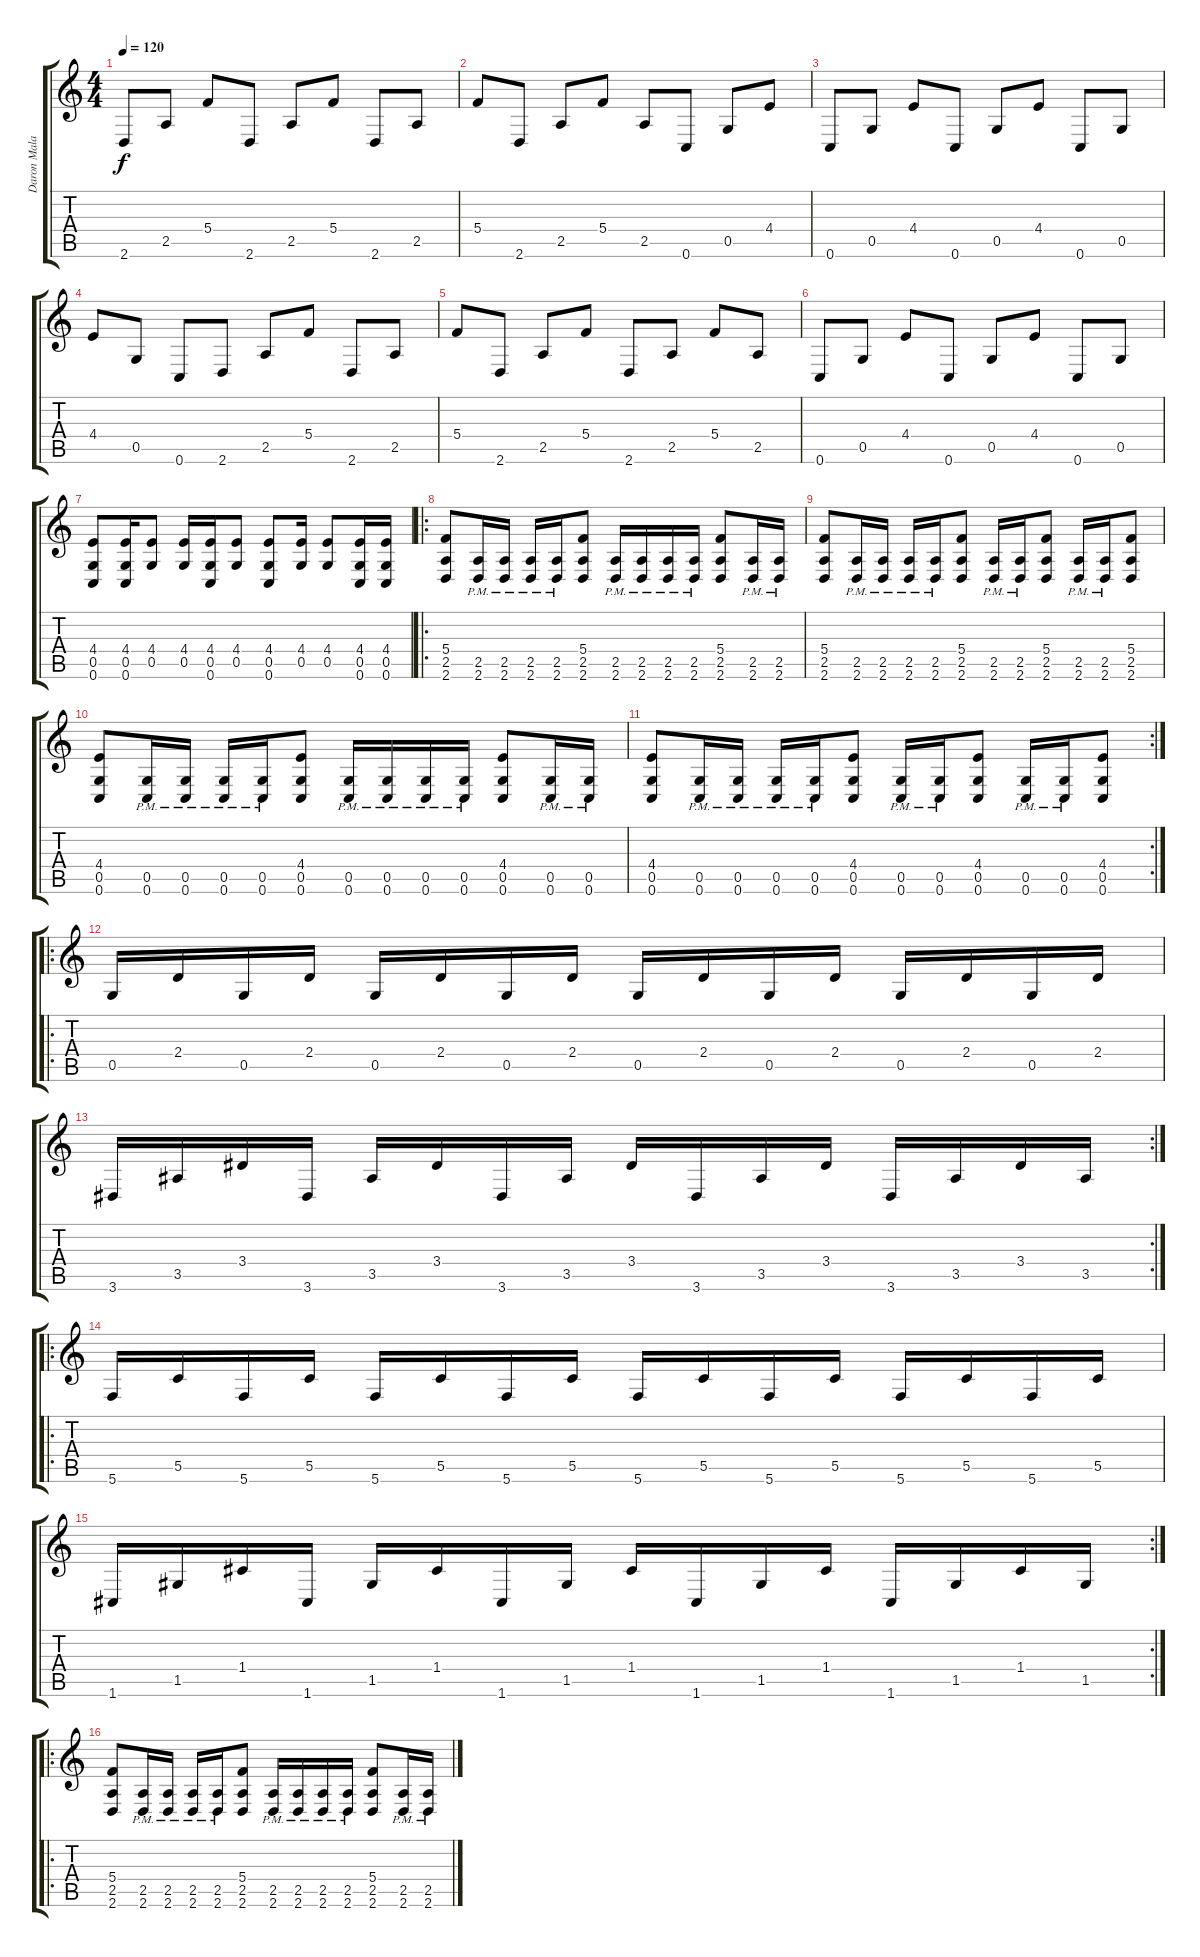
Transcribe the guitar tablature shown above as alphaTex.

\track ("Daron Malakian" "Daron Mala") {instrument distortionguitar}
\staff {score tabs}
\tuning (D4 A3 F3 C3 G2 C2) {hide}
\ts (4 4)
\tempo 120
\clef g2
\ks c
2.6.8{dy f instrument distortionguitar} 2.5.8 5.4.8 2.6.8 2.5.8 5.4.8 2.6.8 2.5.8 |
5.4.8 2.6.8 2.5.8 5.4.8 2.5.8 0.6.8 0.5.8 4.4.8 |
0.6.8 0.5.8 4.4.8 0.6.8 0.5.8 4.4.8 0.6.8 0.5.8 |
4.4.8 0.5.8 0.6.8 2.6.8 2.5.8 5.4.8 2.6.8 2.5.8 |
5.4.8 2.6.8 2.5.8 5.4.8 2.6.8 2.5.8 5.4.8 2.5.8 |
0.6.8 0.5.8 4.4.8 0.6.8 0.5.8 4.4.8 0.6.8 0.5.8 |
(4.4 0.5 0.6).8 (4.4 0.5 0.6).16 (4.4 0.5).8 (4.4 0.5).16 (4.4 0.5 0.6).16 (4.4 0.5).8 (4.4 0.5 0.6).8 (4.4 0.5).16 (4.4 0.5).8 (4.4 0.5 0.6).16 (4.4 0.5 0.6).16 |
\ro
(5.4 2.5 2.6).8 (2.5{pm} 2.6).16 (2.5{pm} 2.6{pm}).16 (2.5{pm} 2.6{pm}).16 (2.5{pm} 2.6{pm}).16 (5.4 2.5 2.6).8 (2.5{pm} 2.6{pm}).16 (2.5{pm} 2.6{pm}).16 (2.5{pm} 2.6{pm}).16 (2.5{pm} 2.6{pm}).16 (5.4 2.5 2.6).8 (2.5{pm} 2.6{pm}).16 (2.5{pm} 2.6{pm}).16 |
(5.4 2.5 2.6).8 (2.5{pm} 2.6{pm}).16 (2.5{pm} 2.6{pm}).16 (2.5{pm} 2.6{pm}).16 (2.5{pm} 2.6{pm}).16 (5.4 2.5 2.6).8 (2.5{pm} 2.6{pm}).16 (2.5{pm} 2.6{pm}).16 (5.4 2.5 2.6).8 (2.5{pm} 2.6{pm}).16 (2.5{pm} 2.6{pm}).16 (5.4 2.5 2.6).8 |
(4.4 0.5 0.6).8 (0.5{pm} 0.6).16 (0.5{pm} 0.6{pm}).16 (0.5{pm} 0.6{pm}).16 (0.5{pm} 0.6{pm}).16 (4.4 0.5 0.6).8 (0.5{pm} 0.6{pm}).16 (0.5{pm} 0.6{pm}).16 (0.5{pm} 0.6{pm}).16 (0.5{pm} 0.6{pm}).16 (4.4 0.5 0.6).8 (0.5{pm} 0.6{pm}).16 (0.5{pm} 0.6{pm}).16 |
\rc 2
(4.4 0.5 0.6).8 (0.5{pm} 0.6{pm}).16 (0.5{pm} 0.6{pm}).16 (0.5{pm} 0.6{pm}).16 (0.5{pm} 0.6{pm}).16 (4.4 0.5 0.6).8 (0.5{pm} 0.6{pm}).16 (0.5{pm} 0.6{pm}).16 (4.4 0.5 0.6).8 (0.5{pm} 0.6{pm}).16 (0.5{pm} 0.6{pm}).16 (4.4 0.5 0.6).8 |
\ro
0.5.16 2.4.16 0.5.16 2.4.16 0.5.16 2.4.16 0.5.16 2.4.16 0.5.16 2.4.16 0.5.16 2.4.16 0.5.16 2.4.16 0.5.16 2.4.16 |
\rc 2
3.6.16 3.5.16 3.4.16 3.6.16 3.5.16 3.4.16 3.6.16 3.5.16 3.4.16 3.6.16 3.5.16 3.4.16 3.6.16 3.5.16 3.4.16 3.5.16 |
\ro
5.6.16 5.5.16 5.6.16 5.5.16 5.6.16 5.5.16 5.6.16 5.5.16 5.6.16 5.5.16 5.6.16 5.5.16 5.6.16 5.5.16 5.6.16 5.5.16 |
\rc 2
1.6.16 1.5.16 1.4.16 1.6.16 1.5.16 1.4.16 1.6.16 1.5.16 1.4.16 1.6.16 1.5.16 1.4.16 1.6.16 1.5.16 1.4.16 1.5.16 |
\ro
(5.4 2.5 2.6).8 (2.5{pm} 2.6).16 (2.5{pm} 2.6{pm}).16 (2.5{pm} 2.6{pm}).16 (2.5{pm} 2.6{pm}).16 (5.4 2.5 2.6).8 (2.5{pm} 2.6{pm}).16 (2.5{pm} 2.6{pm}).16 (2.5{pm} 2.6{pm}).16 (2.5{pm} 2.6{pm}).16 (5.4 2.5 2.6).8 (2.5{pm} 2.6{pm}).16 (2.5{pm} 2.6{pm}).16
